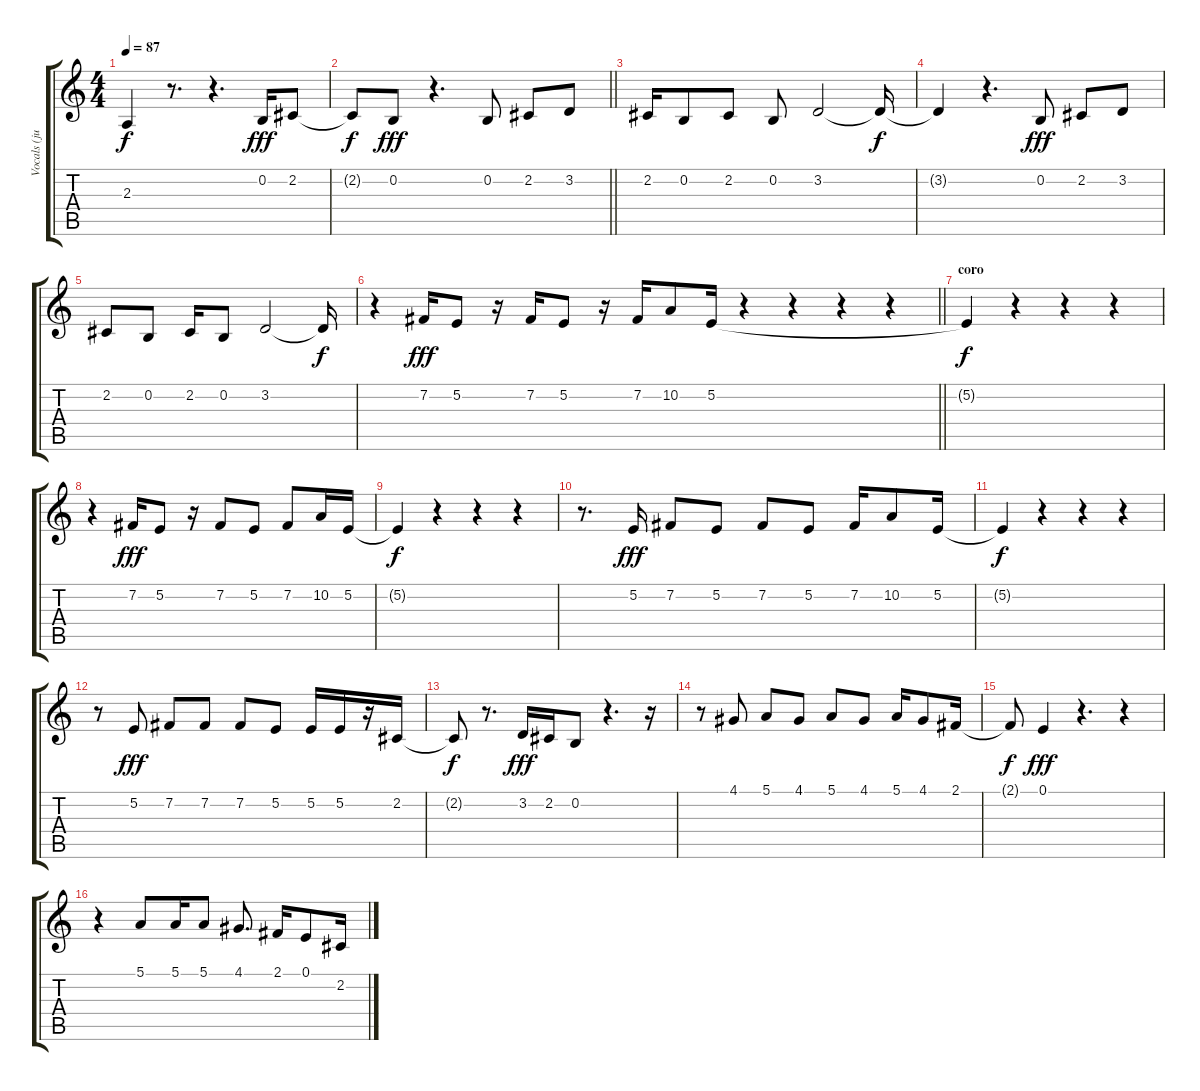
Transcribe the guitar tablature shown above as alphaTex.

\track ("Vocals (just for guide) " "Vocals (ju") {instrument acousticgrandpiano}
\staff {score tabs}
\tuning (E4 B3 G3 D3 A2 E2) {hide}
\ts (4 4)
\tempo 87
\clef g2
\ks c
2.3{t}.4{dy f} r.8{d} r.4{d} 0.2.16{dy fff} 2.2.8 |
\barLineRight lightlight
2.2{t}.8{dy f} 0.2.8{dy fff} r.4{d} 0.2.8 2.2.8 3.2.8 |
2.2.16 0.2.8 2.2.8 0.2.8 3.2.2 3.2{t}.16{dy f} |
3.2{t}.4 r.4{d} 0.2.8{dy fff} 2.2.8 3.2.8 |
2.2.8 0.2.8 2.2.16 0.2.8 3.2.2 3.2{t}.16{dy f} |
\barLineRight lightlight
r.4 7.2.16{dy fff} 5.2.8 r.16 7.2.16 5.2.8 r.16 7.2.16 10.2.8 5.2.16 r.4 r.4 r.4 r.4 |
\section ("" "coro")
5.2{t}.4{dy f} r.4 r.4 r.4 |
r.4 7.2.16{dy fff} 5.2.8 r.16 7.2.8 5.2.8 7.2.8 10.2.16 5.2.16 |
5.2{t}.4{dy f} r.4 r.4 r.4 |
r.8{d} 5.2.16{dy fff} 7.2.8 5.2.8 7.2.8 5.2.8 7.2.16 10.2.8 5.2.16 |
5.2{t}.4{dy f} r.4 r.4 r.4 |
r.8 5.2.8{dy fff} 7.2.8 7.2.8 7.2.8 5.2.8 5.2.16 5.2.16 r.16 2.2.16 |
2.2{t}.8{dy f} r.8{d} 3.2.16{dy fff} 2.2.16 0.2.8 r.4{d} r.16 |
r.8 4.1.8 5.1.8 4.1.8 5.1.8 4.1.8 5.1.16 4.1.8 2.1.16 |
2.1{t}.8{dy f} 0.1.4{dy fff} r.4{d} r.4 |
r.4 5.1.8 5.1.16 5.1.8 4.1.8{d} 2.1.16 0.1.8 2.2.16
